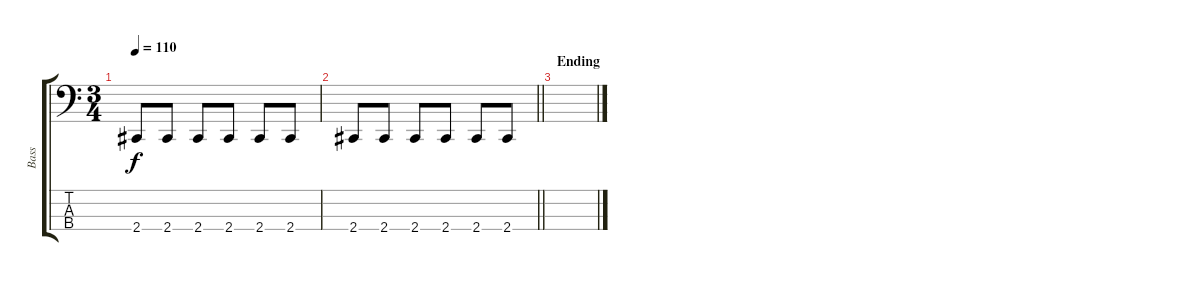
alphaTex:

\track ("Bass" "Bass") {instrument electricbasspick}
\staff {score tabs}
\tuning (E2 B1 Gb1 B0) {hide}
\ts (3 4)
\tempo 110
\clef f4
\ks c
2.4.8{dy f} 2.4.8 2.4.8 2.4.8 2.4.8 2.4.8 |
\barLineRight lightlight
2.4.8 2.4.8 2.4.8 2.4.8 2.4.8 2.4.8 |
\section ("" "Ending")
